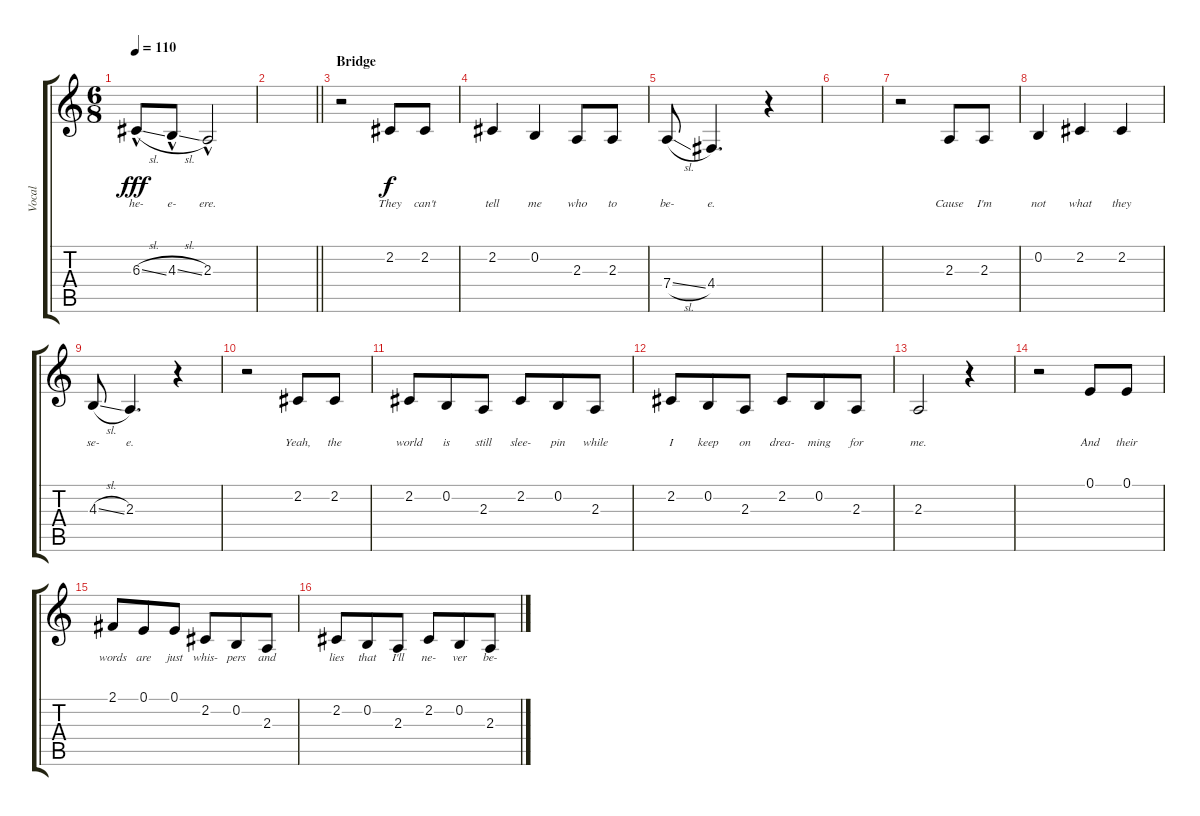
\track ("Vocal" "Vocal") {instrument altosax}
\staff {score tabs}
\tuning (E4 B3 G3 D3 A2 E2) {hide}
\ts (6 8)
\tempo 110
\clef g2
\ks c
6.3{sl hac}.8{lyrics (0 "he-") lyrics (1 "") lyrics (2 "") lyrics (3 "") lyrics (4 "") dy fff} 4.3{sl hac}.8{lyrics (0 "e-") lyrics (1 "") lyrics (2 "") lyrics (3 "") lyrics (4 "")} 2.3{hac}.2{lyrics (0 "ere.") lyrics (1 "") lyrics (2 "") lyrics (3 "") lyrics (4 "")} |
\barLineRight lightlight
|
\section ("" "Bridge")
r.2 2.2.8{lyrics (0 "They") lyrics (1 "") lyrics (2 "") lyrics (3 "") lyrics (4 "") dy f} 2.2.8{lyrics (0 "can't") lyrics (1 "") lyrics (2 "") lyrics (3 "") lyrics (4 "")} |
2.2.4{lyrics (0 "tell") lyrics (1 "") lyrics (2 "") lyrics (3 "") lyrics (4 "")} 0.2.4{lyrics (0 "me") lyrics (1 "") lyrics (2 "") lyrics (3 "") lyrics (4 "")} 2.3.8{lyrics (0 "who") lyrics (1 "") lyrics (2 "") lyrics (3 "") lyrics (4 "")} 2.3.8{lyrics (0 "to") lyrics (1 "") lyrics (2 "") lyrics (3 "") lyrics (4 "")} |
7.4{sl}.8{lyrics (0 "be-") lyrics (1 "") lyrics (2 "") lyrics (3 "") lyrics (4 "")} 4.4.4{d lyrics (0 "e.") lyrics (1 "") lyrics (2 "") lyrics (3 "") lyrics (4 "")} r.4 |
|
r.2 2.3.8{lyrics (0 "Cause") lyrics (1 "") lyrics (2 "") lyrics (3 "") lyrics (4 "")} 2.3.8{lyrics (0 "I'm") lyrics (1 "") lyrics (2 "") lyrics (3 "") lyrics (4 "")} |
0.2.4{lyrics (0 "not") lyrics (1 "") lyrics (2 "") lyrics (3 "") lyrics (4 "")} 2.2.4{lyrics (0 "what") lyrics (1 "") lyrics (2 "") lyrics (3 "") lyrics (4 "")} 2.2.4{lyrics (0 "they") lyrics (1 "") lyrics (2 "") lyrics (3 "") lyrics (4 "")} |
4.3{sl}.8{lyrics (0 "se-") lyrics (1 "") lyrics (2 "") lyrics (3 "") lyrics (4 "")} 2.3.4{d lyrics (0 "e.") lyrics (1 "") lyrics (2 "") lyrics (3 "") lyrics (4 "")} r.4 |
r.2 2.2.8{lyrics (0 "Yeah,") lyrics (1 "") lyrics (2 "") lyrics (3 "") lyrics (4 "")} 2.2.8{lyrics (0 "the") lyrics (1 "") lyrics (2 "") lyrics (3 "") lyrics (4 "")} |
2.2.8{lyrics (0 "world") lyrics (1 "") lyrics (2 "") lyrics (3 "") lyrics (4 "")} 0.2.8{lyrics (0 "is") lyrics (1 "") lyrics (2 "") lyrics (3 "") lyrics (4 "")} 2.3.8{lyrics (0 "still") lyrics (1 "") lyrics (2 "") lyrics (3 "") lyrics (4 "")} 2.2.8{lyrics (0 "slee-") lyrics (1 "") lyrics (2 "") lyrics (3 "") lyrics (4 "")} 0.2.8{lyrics (0 "pin") lyrics (1 "") lyrics (2 "") lyrics (3 "") lyrics (4 "")} 2.3.8{lyrics (0 "while") lyrics (1 "") lyrics (2 "") lyrics (3 "") lyrics (4 "")} |
2.2.8{lyrics (0 "I") lyrics (1 "") lyrics (2 "") lyrics (3 "") lyrics (4 "")} 0.2.8{lyrics (0 "keep") lyrics (1 "") lyrics (2 "") lyrics (3 "") lyrics (4 "")} 2.3.8{lyrics (0 "on") lyrics (1 "") lyrics (2 "") lyrics (3 "") lyrics (4 "")} 2.2.8{lyrics (0 "drea-") lyrics (1 "") lyrics (2 "") lyrics (3 "") lyrics (4 "")} 0.2.8{lyrics (0 "ming") lyrics (1 "") lyrics (2 "") lyrics (3 "") lyrics (4 "")} 2.3.8{lyrics (0 "for") lyrics (1 "") lyrics (2 "") lyrics (3 "") lyrics (4 "")} |
2.3.2{lyrics (0 "me.") lyrics (1 "") lyrics (2 "") lyrics (3 "") lyrics (4 "")} r.4 |
r.2 0.1.8{lyrics (0 "And") lyrics (1 "") lyrics (2 "") lyrics (3 "") lyrics (4 "")} 0.1.8{lyrics (0 "their") lyrics (1 "") lyrics (2 "") lyrics (3 "") lyrics (4 "")} |
2.1.8{lyrics (0 "words") lyrics (1 "") lyrics (2 "") lyrics (3 "") lyrics (4 "")} 0.1.8{lyrics (0 "are") lyrics (1 "") lyrics (2 "") lyrics (3 "") lyrics (4 "")} 0.1.8{lyrics (0 "just") lyrics (1 "") lyrics (2 "") lyrics (3 "") lyrics (4 "")} 2.2.8{lyrics (0 "whis-") lyrics (1 "") lyrics (2 "") lyrics (3 "") lyrics (4 "")} 0.2.8{lyrics (0 "pers") lyrics (1 "") lyrics (2 "") lyrics (3 "") lyrics (4 "")} 2.3.8{lyrics (0 "and") lyrics (1 "") lyrics (2 "") lyrics (3 "") lyrics (4 "")} |
2.2.8{lyrics (0 "lies") lyrics (1 "") lyrics (2 "") lyrics (3 "") lyrics (4 "")} 0.2.8{lyrics (0 "that") lyrics (1 "") lyrics (2 "") lyrics (3 "") lyrics (4 "")} 2.3.8{lyrics (0 "I'll") lyrics (1 "") lyrics (2 "") lyrics (3 "") lyrics (4 "")} 2.2.8{lyrics (0 "ne-") lyrics (1 "") lyrics (2 "") lyrics (3 "") lyrics (4 "")} 0.2.8{lyrics (0 "ver") lyrics (1 "") lyrics (2 "") lyrics (3 "") lyrics (4 "")} 2.3.8{lyrics (0 "be-") lyrics (1 "") lyrics (2 "") lyrics (3 "") lyrics (4 "")}
